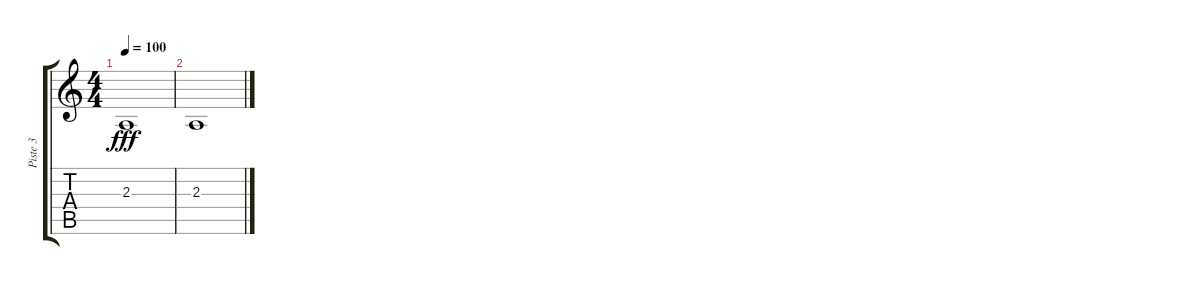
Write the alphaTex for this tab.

\track ("Piste 3" "Piste 3") {instrument clarinet}
\staff {score tabs}
\tuning (E4 B3 G3 D3 A2 E2) {hide}
\ts (4 4)
\tempo 100
\clef g2
\ks c
2.3.1{dy fff} |
2.3.1
